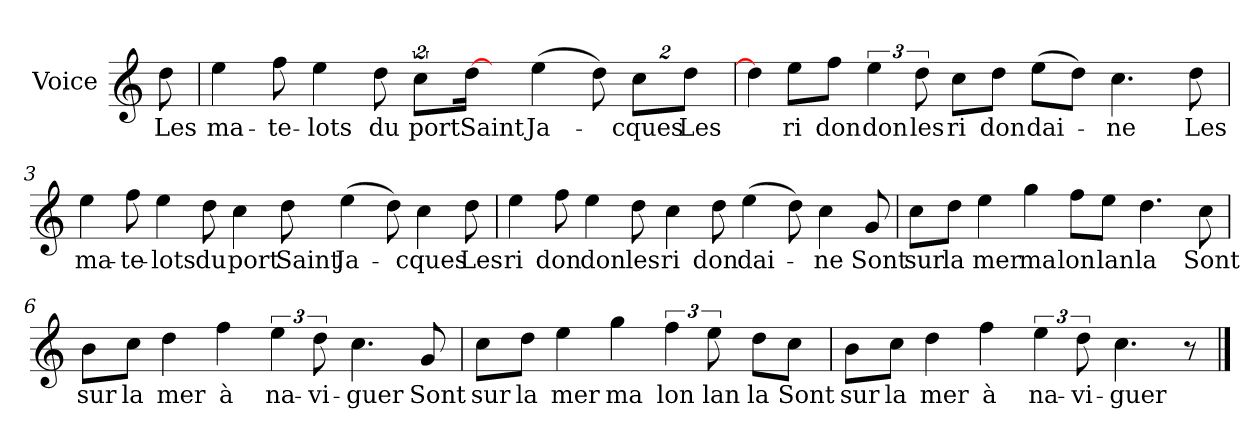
**kern	**text
*part1	*part1
*staff1	*staff1
*I"Voice	*
*I'V	*
*clefG2	*
*k[]	*
*C:	*
=	=
8dd\	Les
=1	=1
4ee\	ma-
8ff\	-te-
4ee\	-lots
8dd\	du
16%3cc\L	port
[16dd\J	Saint
8ryy	.
(>4ee\	Ja-
8dd\)	.
16%3cc\L	-cques
16%3dd\J	Les
=2	=2
*MM105	*
8dd\J]	.
8ee\L	ri
8ff\J	don
6ee\	don
12dd\	les
8cc\L	ri
8dd\J	don
(>8ee\L	dai-
8dd\J)	.
4.cc\	-ne
8dd\	Les
!!LO:LB:g=z
=3	=3
*MM143	*
4ee\	ma-
8ff\	-te-
4ee\	-lots
8dd\	du
4cc\	port
8dd\	Saint
(>4ee\	Ja-
8dd\)	.
4cc\	-cques
8dd\	Les
=4	=4
4ee\	ri
8ff\	don
4ee\	don
8dd\	les
4cc\	ri
8dd\	don
(>4ee\	dai-
8dd\)	.
4cc\	-ne
8g/	Sont
!!LO:LB:g=z
=5	=5
*MM105	*
8cc\L	sur
8dd\J	la
4ee\	mer
4gg\	ma
8ff\L	lon
8ee\J	lan
4.dd\	la
8cc\	Sont
=6	=6
8b\L	sur
8cc\J	la
4dd\	mer
4ff\	à
6ee\	na-
12dd\	-vi-
4.cc\	-guer
8g/	Sont
!!LO:LB:g=z
=7	=7
8cc\L	sur
8dd\J	la
4ee\	mer
4gg\	ma
6ff\	lon
12ee\	lan
8dd\L	la
8cc\J	Sont
=8	=8
8b\L	sur
8cc\J	la
4dd\	mer
4ff\	à
6ee\	na-
12dd\	-vi-
4.cc\	-guer
8r	.
==	==
*-	*-
